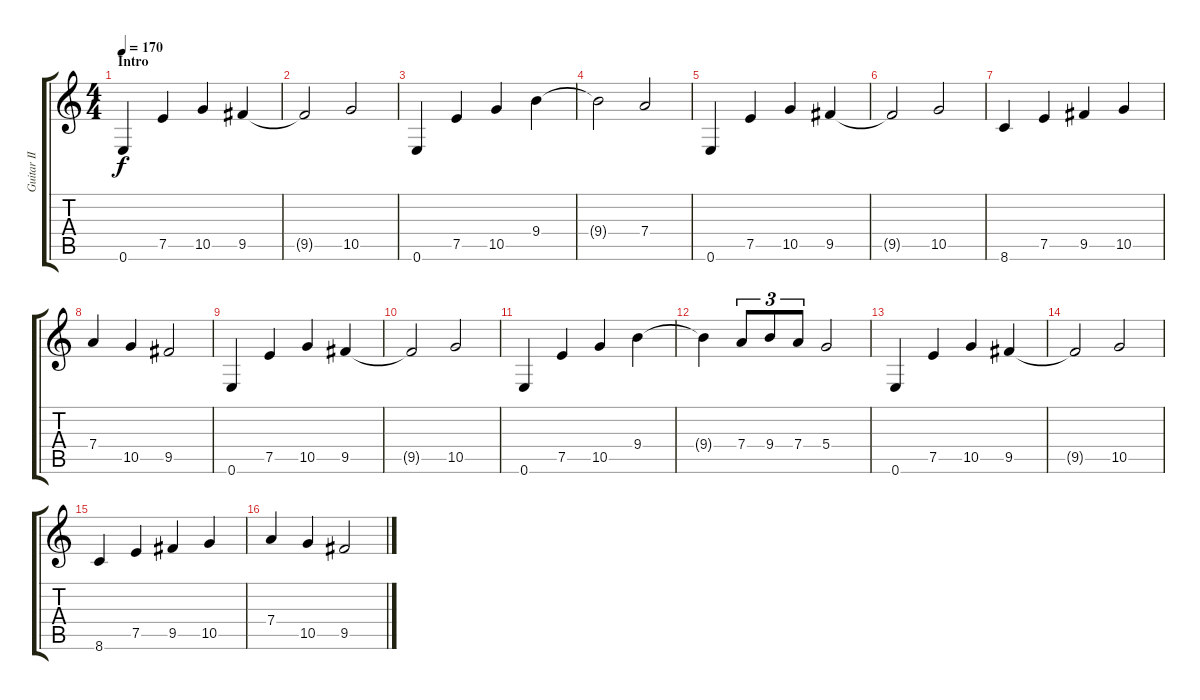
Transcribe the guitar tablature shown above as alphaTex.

\track ("Guitar II" "Guitar II") {instrument distortionguitar}
\staff {score tabs}
\tuning (E4 B3 G3 D3 A2 E2) {hide}
\ts (4 4)
\section ("" "Intro")
\tempo 170
\clef g2
\ks c
0.6.4{dy f instrument distortionguitar} 7.5.4 10.5.4 9.5.4 |
9.5{t}.2 10.5.2 |
0.6.4 7.5.4 10.5.4 9.4.4 |
9.4{t}.2 7.4.2 |
0.6.4 7.5.4 10.5.4 9.5.4 |
9.5{t}.2 10.5.2 |
8.6.4 7.5.4 9.5.4 10.5.4 |
7.4.4 10.5.4 9.5.2 |
0.6.4 7.5.4 10.5.4 9.5.4 |
9.5{t}.2 10.5.2 |
0.6.4 7.5.4 10.5.4 9.4.4 |
9.4{t}.4 7.4.8{tu (3 2)} 9.4.8{tu (3 2)} 7.4.8{tu (3 2)} 5.4.2 |
0.6.4 7.5.4 10.5.4 9.5.4 |
9.5{t}.2 10.5.2 |
8.6.4 7.5.4 9.5.4 10.5.4 |
7.4.4 10.5.4 9.5.2
